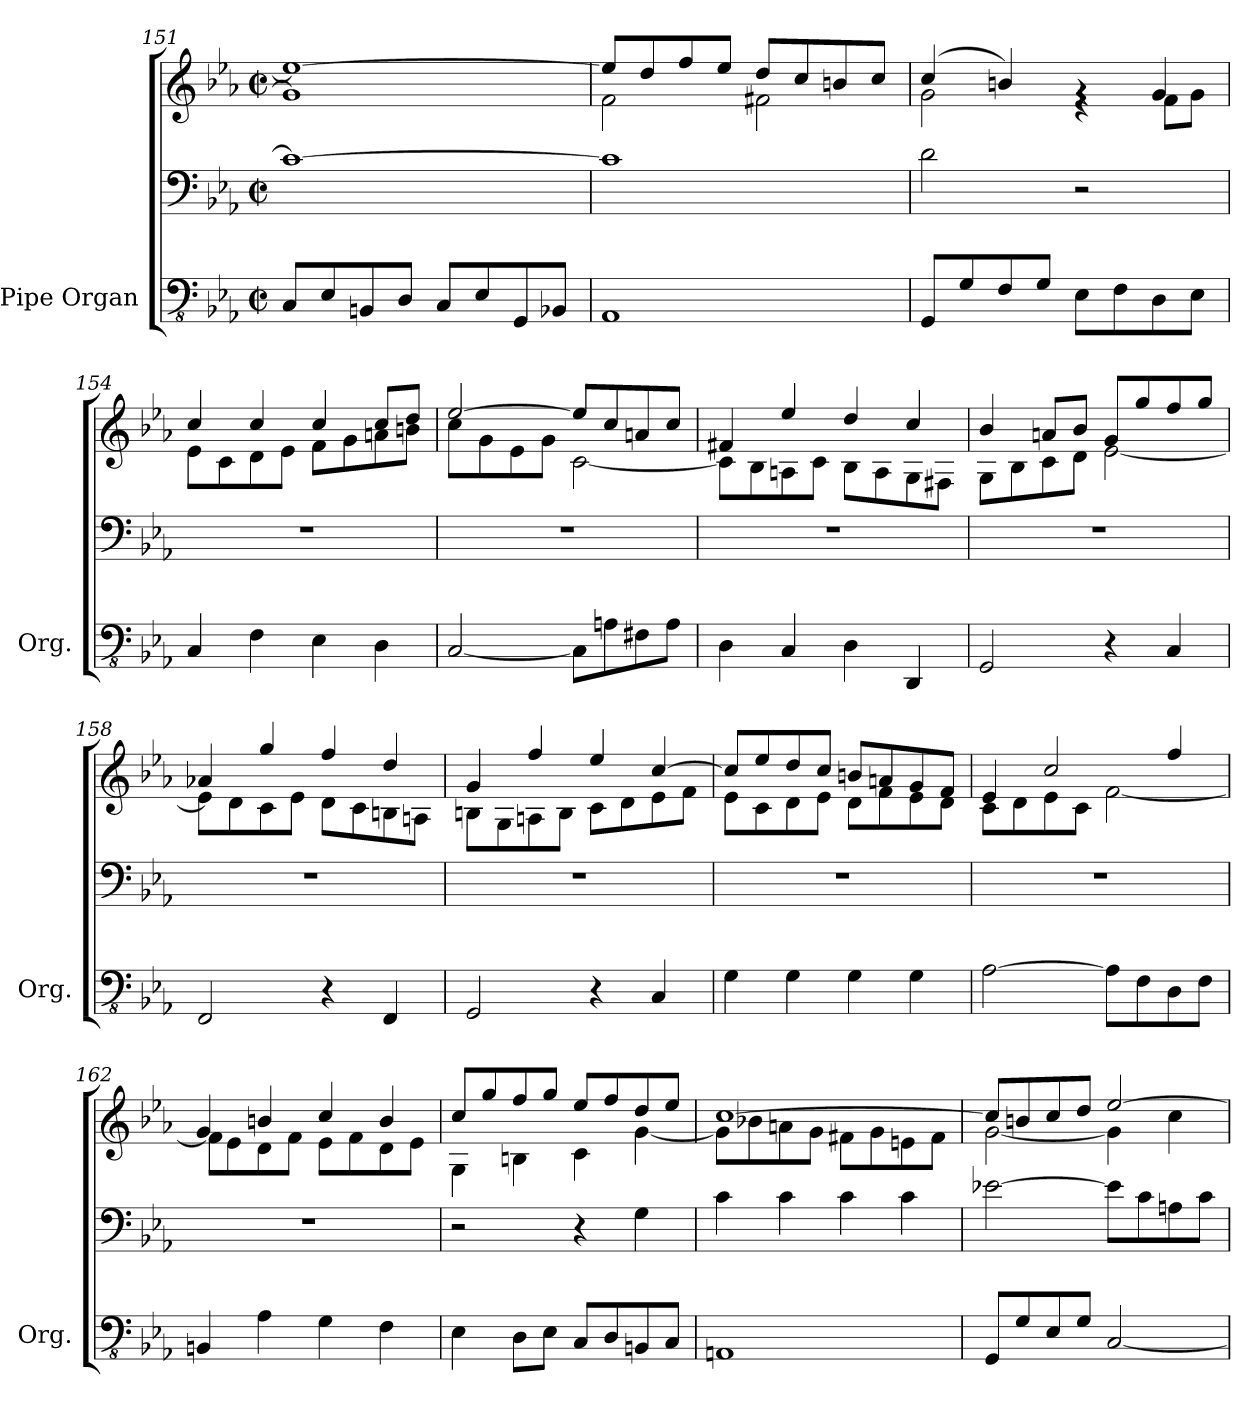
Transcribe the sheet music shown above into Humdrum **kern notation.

**kern	**kern	**kern
*part1	*part1	*part1
*staff3	*staff2	*staff1
*I"Pipe Organ	*	*
*I'Org.	*	*
*clefFv4	*clefF4	*clefG2
*k[b-e-a-]	*k[b-e-a-]	*k[b-e-a-]
*M2/2	*M2/2	*M2/2
*met(c|)	*met(c|)	*met(c|)
=151	=151	=151
*	*	*^
8CC/L	1c_	1ee-_	1g]
8EE-/	.	.	.
8BBBn/	.	.	.
8DD/J	.	.	.
8CC/L	.	.	.
8EE-/	.	.	.
8GGG/	.	.	.
8BBB-X/J	.	.	.
=152	=152	=152	=152
1AAA-	1c]	8ee-/L]	2f\
.	.	8dd/	.
.	.	8ff/	.
.	.	8ee-/J	.
.	.	8dd/L	2f#X\
.	.	8cc/	.
.	.	8bn/	.
.	.	8cc/J	.
=153	=153	=153	=153
8GGG/L	2d\	(>4cc/	2g\
8GG/	.	.	.
8FF/	.	4bn/)	.
8GG/J	.	.	.
8EE-\L	2r	4rg	4r
8FF\	.	.	.
8DD\	.	4g/	8f\L
8EE-\J	.	.	8g\J
!!LO:LB:g=z	!!
=154	=154	=154	=154
4CC/	1r	4cc/	8e-\L
.	.	.	8c\
4FF\	.	4cc/	8d\
.	.	.	8e-\J
4EE-\	.	4cc/	8f\L
.	.	.	8g\
4DD\	.	8cc/L	8an\
.	.	8dd/J	8bn\J
=155	=155	=155	=155
[2CC/	1r	[2ee-/	8cc\L
.	.	.	8g\
.	.	.	8e-\
.	.	.	8g\J
8CC\L]	.	8ee-/L]	[2c\
8AAn\	.	8cc/	.
8FF#X\	.	8an/	.
8AA\J	.	8cc/J	.
=156	=156	=156	=156
4DD\	1r	4f#X/	8c\L]
.	.	.	8B-\
4CC/	.	4ee-/	8An\
.	.	.	8c\J
4DD\	.	4dd/	8B-\L
.	.	.	8A\
4DDD/	.	4cc/	8G\
.	.	.	8F#X\J
=157	=157	=157	=157
2GGG/	1r	4b-/	8G\L
.	.	.	8B-\
.	.	8an/L	8c\
.	.	8b-/J	8d\J
4r	.	8g/L	[2e-\
.	.	8gg/	.
4CC/	.	8ff/	.
.	.	8gg/J	.
!!LO:LB:g=z	!!
=158	=158	=158	=158
2FFF/	1r	4a-X/	8e-\L]
.	.	.	8d\
.	.	4gg/	8c\
.	.	.	8e-\J
4r	.	4ff/	8d\L
.	.	.	8c\
4FFF/	.	4dd/	8Bn\
.	.	.	8An\J
=159	=159	=159	=159
2GGG/	1r	4g/	8Bn\L
.	.	.	8G\
.	.	4ff/	8An\
.	.	.	8B\J
4r	.	4ee-/	8c\L
.	.	.	8d\
4CC/	.	[4cc/	8e-\
.	.	.	8f\J
=160	=160	=160	=160
4GG\	1r	8cc/L]	8e-\L
.	.	8ee-/	8c\
4GG\	.	8dd/	8d\
.	.	8cc/J	8e-\J
4GG\	.	8bn/L	8d\L
.	.	8an/	8f\
4GG\	.	8g/	8e-\
.	.	8f/J	8d\J
=161	=161	=161	=161
[2AA-\	1r	4e-/	8c\L
.	.	.	8d\
.	.	2cc/	8e-\
.	.	.	8c\J
8AA-\L]	.	.	[2f\
8FF\	.	.	.
8DD\	.	4ff/	.
8FF\J	.	.	.
!!LO:LB:g=z	!!
=162	=162	=162	=162
4BBBn/	1r	4g/	8f\L]
.	.	.	8e-\
4AA-\	.	4bn/	8d\
.	.	.	8f\J
4GG\	.	4cc/	8e-\L
.	.	.	8f\
4FF\	.	4b/	8d\
.	.	.	8e-\J
=163	=163	=163	=163
4EE-\	2r	8cc/L	4G\
.	.	8gg/	.
8DD\L	.	8ff/	4Bn\
8EE-\J	.	8gg/J	.
8CC/L	4r	8ee-/L	4c\
8DD/	.	8ff/	.
8BBBn/	4G\	8dd/	[4g\
8CC/J	.	8ee-/J	.
=164	=164	=164	=164
1AAAn	4c\	[1cc	8g\L]
.	.	.	8b-X\
.	4c\	.	8an\
.	.	.	8g\J
.	4c\	.	8f#X\L
.	.	.	8g\
.	4c\	.	8en\
.	.	.	8f#\J
=165	=165	=165	=165
8GGG/L	[2e-X\	8cc/L]	[2g\
8GG/	.	8bn/	.
8EE-/	.	8cc/	.
8GG/J	.	8dd/J	.
[2CC/	8e-\L]	[2ee-/	4g\]
.	8c\	.	.
.	8An\	.	4cc\
.	8c\J	.	.
*	*	*v	*v
=	=	=
*-	*-	*-
